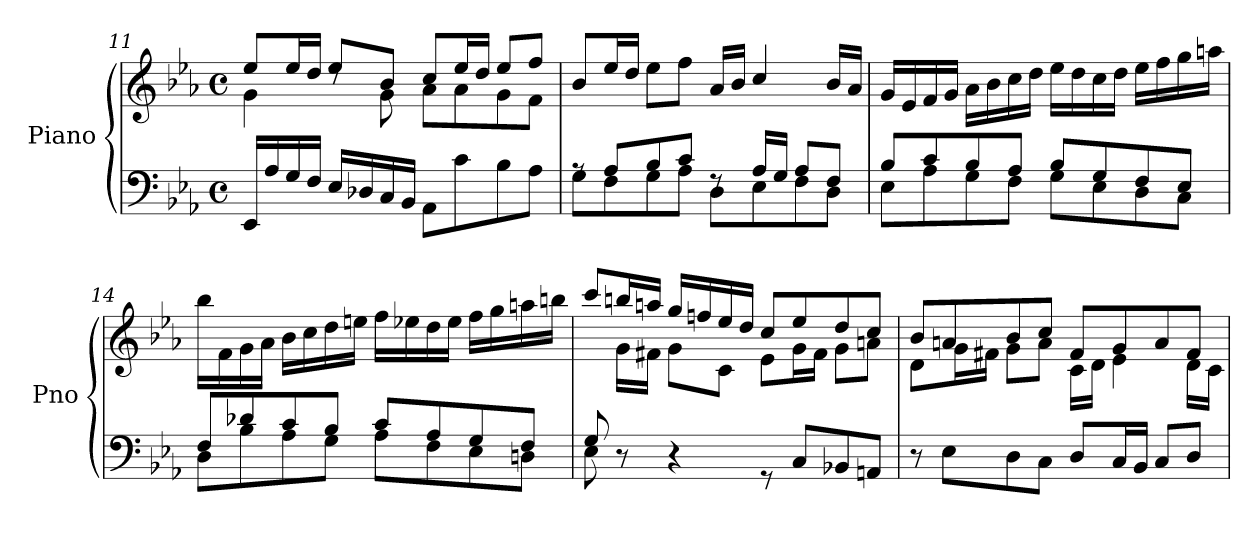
**kern	**kern
*part1	*part1
*staff2	*staff1
*I"Piano	*
*I'Pno	*
*clefF4	*clefG2
*k[b-e-a-]	*k[b-e-a-]
*M4/4	*M4/4
*met(c)	*met(c)
=11	=11
*	*^
16EE-/LL	8ee-/L	4g\
16A-/	.	.
16G/	16ee-/L	.
16F/JJ	16dd/JJ	.
16E-/LL	8ee-/L	8rdd
16D-X/	.	.
16C/	8b-/J	8g\
16BB-/JJ	.	.
8AA-\L	8cc/L	8a-\L
8c\	16ee-/L	8a-\
.	16dd/JJ	.
8B-\	8ee-/L	8g\
8A-\J	8ff/J	8f\J
*	*v	*v
=12	=12
*^	*
8rA	8G\L	8b-/L
8A-/L	8F\	16ee-/L
.	.	16dd/JJ
8B-/	8G\	8ee-\L
8c/J	8A-\J	8ff\J
8rF	8D\L	16a-/LL
.	.	16b-/JJ
16A-/LL	8E-\	4cc/
16G/JJ	.	.
8A-/L	8F\	.
8F/J	8D\J	16b-/LL
.	.	16a-/JJ
=13	=13	=13
8B-/L	8E-\L	16g/LL
.	.	16e-/
8c/	8A-\	16f/
.	.	16g/JJ
8B-/	8G\	16a-\LL
.	.	16b-\
8A-/J	8F\J	16cc\
.	.	16dd\JJ
8B-/L	8G\L	16ee-\LL
.	.	16dd\
8G/	8E-\	16cc\
.	.	16dd\JJ
8F/	8D\	16ee-\LL
.	.	16ff\
8E-/J	8C\J	16gg\
.	.	16aan\JJ
=14	=14	=14
8F/L	8D\L	16bb-\LL
.	.	16f\
8d-X/	8B-\	16g\
.	.	16a-\JJ
8c/	8A-\	16b-\LL
.	.	16cc\
8B-/J	8G\J	16dd\
.	.	16een\JJ
8c/L	8A-\L	16ff\LL
.	.	16ee-X\
8A-/	8F\	16dd\
.	.	16ee-\JJ
8G/	8E-\	16ff\LL
.	.	16gg\
8F/J	8Dn\J	16aan\
.	.	16bbn\JJ
=15	=15	=15
*	*	*^
8G/	8E-\	8ccc/L	8ryy
8r	8rcyy	16bbn/L	16g\LL
.	.	16aan/JJ	16f#X\JJ
4r	4reyy	16gg/LL	8g\L
.	.	16ffn/	.
.	.	16ee-/	8c\J
.	.	16dd/JJ	.
8rGG	2ryy	8cc/L	8e-\L
8C/L	.	8ee-/	16g\L
.	.	.	16f#\JJ
8BB-X/	.	8dd/	8g\L
8AAn/J	.	8cc/J	8an\J
*v	*v	*	*
=16	=16	=16
8r	8b-/L	8d\L
8E-\L	8an/	16g\L
.	.	16f#X\JJ
8D\	8b-/	8g\L
8C\J	8cc/J	8a\J
8D/L	8f#/L	16c\LL
.	.	16d\JJ
16C/L	8g/	4e-\
16BB-/JJ	.	.
8C/L	8a/	.
8D/J	8f#/J	16d\LL
.	.	16c\JJ
*	*v	*v
=	=
*-	*-
